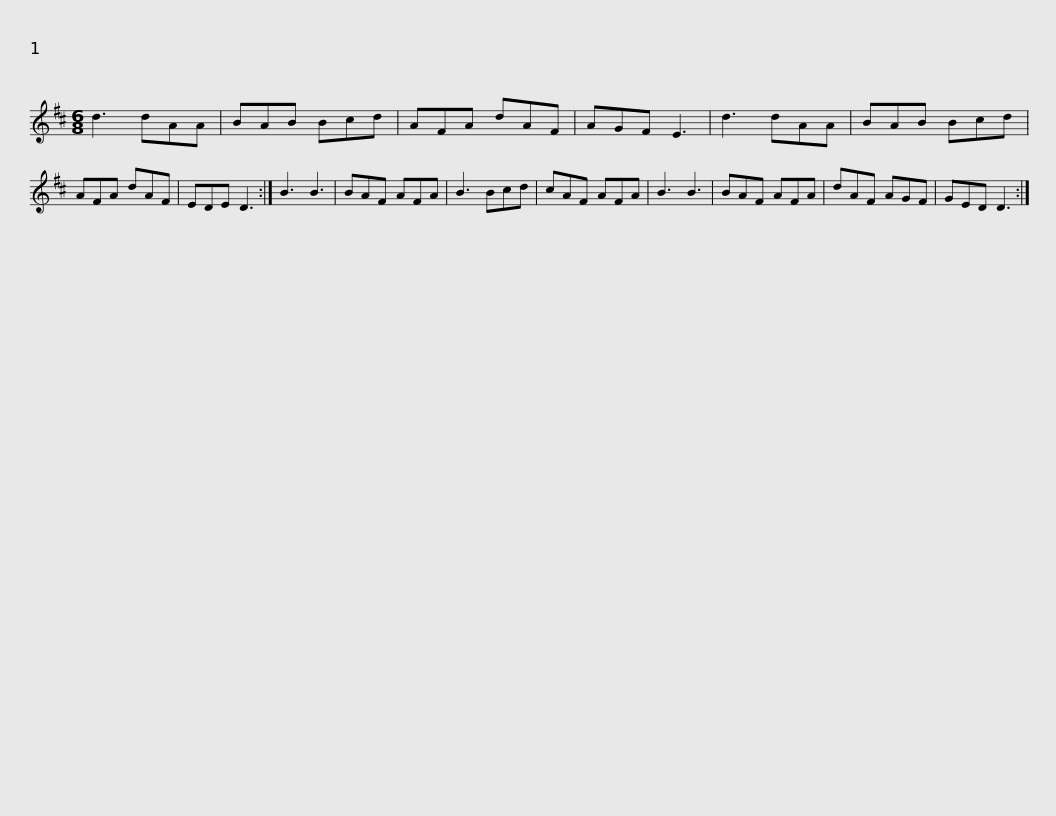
X:1
L:1/8
M:6/8
I:linebreak $
K:D
V:1 treble
V:1
 d3 dAA | BAB Bcd | AFA dAF | AGF E3 | d3 dAA | %5
 BAB Bcd | AFA dAF | EDE D3 :|$ B3 B3 | BAF AFA | %10
 B3 Bcd | cAF AFA | B3 B3 | BAF AFA | dAF AGF | %15
 GED D3 :| %16
